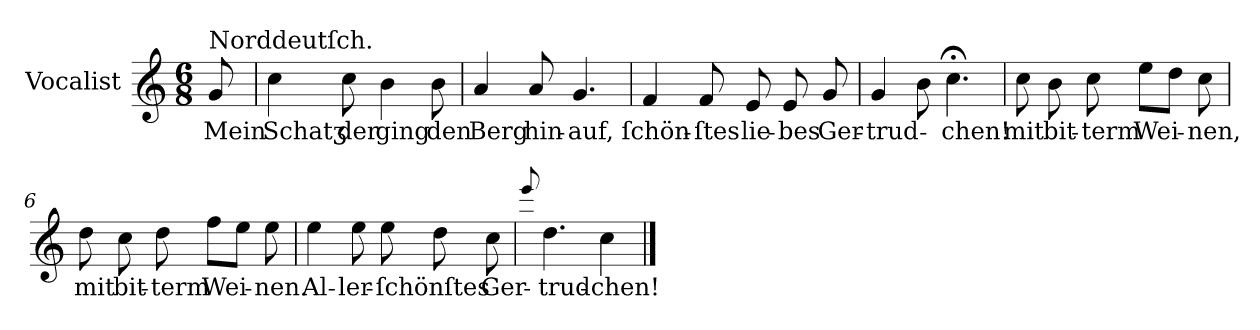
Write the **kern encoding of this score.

**kern	**text
*part1	*part1
*staff1	*staff1
*I"Vocalist	*
*k[]	*
*C:	*
*M6/8	*
=	=
!LO:TX:a:t=Norddeutſch.	!
8g	Mein
=1	=1
4cc	Schatʒ
8cc	der
4b	ging
8b	den
=2	=2
4a	Berg
8a	hin-
4.g	-auf,
=3	=3
4f	ſchön-
8f	-ſtes
8e	lie-
8e	-bes
8g	Ger-
=4	=4
4g	-trud-
8b	.
4.cc;<	-chen!
=5	=5
8cc	mit
8b	bit-
8cc	-term
8eeL	Wei-
8ddJ	.
8cc	-nen,
=6	=6
8dd	mit
8cc	bit-
8dd	-term
8ffL	Wei-
8eeJ	.
8ee	-nen.
=7	=7
4ee	Al-
8ee	-ler-
8ee	-ſchönſtes
8dd	.
8cc	Ger-
=8	=8
8qqeee	.
4.dd	-trud-
4cc	-chen!
==	==
*-	*-
